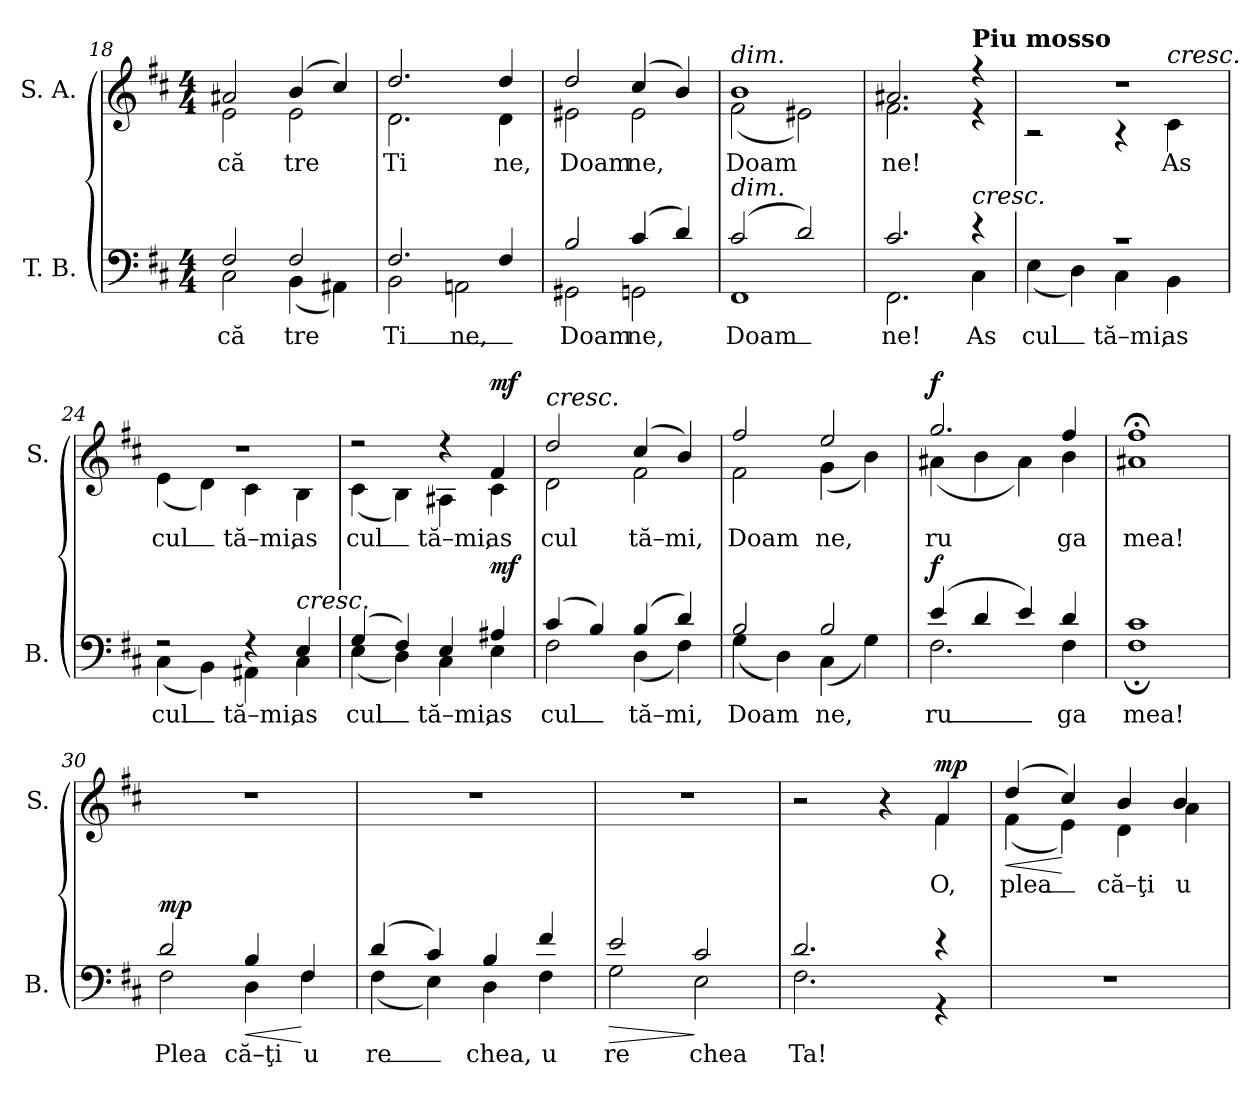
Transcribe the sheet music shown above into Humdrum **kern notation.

**kern	**text	**dynam	**kern	**text	**dynam
*part2	*part2	*part2	*part1	*part1	*part1
*staff2	*staff2	*staff2	*staff1	*staff1	*staff1
*I"T. B.	*	*	*I"S. A.	*	*
*I'B.	*	*	*I'S.	*	*
*clefF4	*	*	*clefG2	*	*
*k[f#c#]	*	*	*k[f#c#]	*	*
*b:	*	*	*b:	*	*
*M4/4	*	*	*M4/4	*	*
=18	=18	=18	=18	=18	=18
*^	*	*	*	*	*
!	!	!LO:LY:b:color=#000000	!	!	!	!
!	!	!	!	!	!LO:LY:b:color=#000000	!
*	*	*	*	*^	*	*
2F#i/	2C#i\	că_	.	2a#Xi/	2ei\	că_	.
!	!	!LO:LY:b:color=#000000	!	!	!	!	!
!	!	!	!	!	!	!LO:LY:b:color=#000000	!
2F#i/	(4BBi\	tre	.	(4bi/	2ei\	tre	.
.	4AA#Xi\)	.	.	4cc#i/)	.	.	.
=19	=19	=19	=19	=19	=19	=19	=19
!	!	!LO:LY:b:color=#000000	!	!	!	!	!
!	!	!	!	!	!	!LO:LY:b:color=#000000	!
2.F#i/	2BBi\	Ti_	.	2.ddi/	2.di\	Ti_	.
!	!	!LO:LY:b:color=#000000	!	!	!	!	!
.	2AAni\	ne,	.	.	.	.	.
!	!	!	!	!	!	!LO:LY:b:color=#000000	!
4F#i/	.	.	.	4ddi/	4di\	ne,	.
=20	=20	=20	=20	=20	=20	=20	=20
!	!	!LO:LY:b:color=#000000	!	!	!	!	!
!	!	!	!	!	!	!LO:LY:b:color=#000000	!
2Bi/	2GG#Xi\	Doam_	.	2ddi/	2e#Xi\	Doam_	.
!	!	!LO:LY:b:color=#000000	!	!	!	!	!
!	!	!	!	!	!	!LO:LY:b:color=#000000	!
(4c#i/	2GGni\	ne,	.	(4cc#i/	2e#i\	ne,	.
4di/)	.	.	.	4bi/)	.	.	.
=21	=21	=21	=21	=21	=21	=21	=21
!	!	!LO:LY:b:color=#000000	!	!	!	!	!
!	!	!	!	!LO:TX:a:i:t=dim.	!	!	!
!LO:TX:a:i:t=dim.	!	!	!	!	!	!	!
!	!	!	!	!	!	!LO:LY:b:color=#000000	!
(2c#i/	1FF#i	Doam_	.	1bi	(2f#i\	Doam_	.
2di/)	.	.	.	.	2e#Xi\)	.	.
=22	=22	=22	=22	=22	=22	=22	=22
!	!	!LO:LY:b:color=#000000	!	!	!	!	!
!	!	!	!	!	!	!LO:LY:b:color=#000000	!
2.c#i/	2.FF#i\	ne!	.	2.a#Xi/	2.f#i\	ne!	.
!	!	!	!	!LO:TX:a:B:t=Piu mosso	!	!	!
!LO:TX:a:i:t=cresc.	!	!	!	!	!	!	!
!	!	!LO:LY:b:color=#000000	!	!	!	!	!
4r	4C#i\	As_	.	4r	4r	.	.
!!LO:PB:g=z	!!
=23	=23	=23	=23	=23	=23	=23	=23
!	!	!LO:LY:b:color=#000000	!	!	!	!	!
1r	(4Ei\	cul_	.	1r	2r	.	.
.	4Di\)	.	.	.	.	.	.
!	!	!LO:LY:b:color=#000000	!	!	!	!	!
.	4C#i\	tă–mi,	.	.	4r	.	.
!	!	!LO:LY:b:color=#000000	!	!	!	!	!
!	!	!	!	!	!LO:TX:a:i:t=cresc.	!	!
!	!	!	!	!	!	!LO:LY:b:color=#000000	!
.	4BBi\	as_	.	.	4c#i\	As_	.
=24	=24	=24	=24	=24	=24	=24	=24
!	!	!LO:LY:b:color=#000000	!	!	!	!	!
!	!	!	!	!	!	!LO:LY:b:color=#000000	!
2r	(4C#i\	cul_	.	1r	(4ei\	cul_	.
.	4BBi\)	.	.	.	4di\)	.	.
!	!	!LO:LY:b:color=#000000	!	!	!	!	!
!	!	!	!	!	!	!LO:LY:b:color=#000000	!
4r	4AA#Xi\	tă–mi,	.	.	4c#i\	tă–mi,	.
!	!	!LO:LY:b:color=#000000	!	!	!	!	!
!LO:TX:a:i:t=cresc.	!	!	!	!	!	!	!
!	!	!	!	!	!	!LO:LY:b:color=#000000	!
4Ei/	4C#i\	as_	.	.	4Bi\	as_	.
=25	=25	=25	=25	=25	=25	=25	=25
!	!	!LO:LY:b:color=#000000	!	!	!	!	!
!	!	!	!	!	!	!LO:LY:b:color=#000000	!
(4Gi/	(4Ei\	cul_	.	2r	(4c#i\	cul_	.
4F#i/)	4Di\)	.	.	.	4Bi\)	.	.
!	!	!LO:LY:b:color=#000000	!	!	!	!	!
!	!	!	!	!	!	!LO:LY:b:color=#000000	!
4Ei/	4C#i\	tă–mi,	.	4r	4A#Xi\	tă–mi,	.
!	!	!LO:LY:b:color=#000000	!	!	!	!	!
!	!	!	!	!	!	!LO:LY:a:color=#000000	!
!	!	!	!	!	!	!LO:LY:b:color=#000000	!
4A#Xi/	4Ei\	as_	mf	4f#i/	4c#i\	as_	mf
=26	=26	=26	=26	=26	=26	=26	=26
!	!	!LO:LY:b:color=#000000	!	!	!	!	!
!	!	!	!	!	!	!LO:LY:a:color=#000000	!
!	!	!	!	!LO:TX:a:i:t=cresc.	!	!	!
!	!	!	!	!	!	!LO:LY:b:color=#000000	!
(4c#i/	2F#i\	cul_	.	2ddi/	2di\	cul_	.
4Bi/)	.	.	.	.	.	.	.
!	!	!LO:LY:b:color=#000000	!	!	!	!	!
!	!	!	!	!	!	!LO:LY:a:color=#000000	!
!	!	!	!	!	!	!LO:LY:b:color=#000000	!
(4Bi/	(4Di\	tă–mi,	.	(4cc#i/	2f#i\	tă–mi,	.
4di/)	4F#i\)	.	.	4bi/)	.	.	.
=27	=27	=27	=27	=27	=27	=27	=27
!	!	!LO:LY:b:color=#000000	!	!	!	!	!
!	!	!	!	!	!	!LO:LY:a:color=#000000	!
!	!	!	!	!	!	!LO:LY:b:color=#000000	!
2Bi/	(4Gi\	Doam_	.	2ff#i/	2f#i\	Doam_	.
.	4Di\)	.	.	.	.	.	.
!	!	!LO:LY:b:color=#000000	!	!	!	!	!
!	!	!	!	!	!	!LO:LY:a:color=#000000	!
!	!	!	!	!	!	!LO:LY:b:color=#000000	!
2Bi/	(4C#i\	ne,	.	2eei/	(4gi\	ne,	.
.	4Gi\)	.	.	.	4bi\)	.	.
=28	=28	=28	=28	=28	=28	=28	=28
!	!	!LO:LY:b:color=#000000	!	!	!	!	!
!	!	!	!	!	!	!LO:LY:a:color=#000000	!
!	!	!	!	!	!	!LO:LY:b:color=#000000	!
(4ei/	2.F#i\	ru_	f	2.ggi/	(4a#Xi\	ru_	f
4di/	.	.	.	.	4bi\	.	.
4ei/)	.	.	.	.	4a#i\)	.	.
!	!	!LO:LY:b:color=#000000	!	!	!	!	!
!	!	!	!	!	!	!LO:LY:a:color=#000000	!
!	!	!	!	!	!	!LO:LY:b:color=#000000	!
4di/	4F#i\	ga	.	4ff#i/	4bi\	ga	.
!!LO:LB:g=z	!!
=29	=29	=29	=29	=29	=29	=29	=29
!	!	!LO:LY:a:color=#000000	!	!	!	!	!
!	!	!LO:LY:b:color=#000000	!	!	!	!	!
!	!	!	!	!	!	!LO:LY:a:color=#000000	!
!	!	!	!	!	!	!LO:LY:b:color=#000000	!
1c#i	1F#;i	mea!	.	1ff#;i	1a#Xi	mea!	.
*	*	*	*	*v	*v	*	*
=30	=30	=30	=30	=30	=30	=30
*	*	*	*	*^	*	*
!	!	!LO:LY:b:color=#000000	!	!	!	!	!
*	*	*	*	*v	*v	*	*
2di/	2F#i\	Plea_	mp	1r	.	.
!	!	!	!LO:HP:b	!	!	!
!	!	!LO:LY:b:color=#000000	!	!	!	!
4Bi/	4Di\	că–ţi	<	.	.	.
!	!	!LO:LY:b:color=#000000	!	!	!	!
4F#i/	4F#i\	u_	[	.	.	.
=31	=31	=31	=31	=31	=31	=31
!	!	!LO:LY:b:color=#000000	!	!	!	!
(4di/	(4F#i\	re_	.	1r	.	.
4c#i/)	4Ei\)	.	.	.	.	.
!	!	!LO:LY:b:color=#000000	!	!	!	!
4Bi/	4Di\	chea,	.	.	.	.
!	!	!LO:LY:b:color=#000000	!	!	!	!
4f#i/	4F#i\	u_	.	.	.	.
=32	=32	=32	=32	=32	=32	=32
!	!	!	!LO:HP:b	!	!	!
!	!	!LO:LY:b:color=#000000	!	!	!	!
2ei/	2Gi\	re_	>	1r	.	.
!	!	!LO:LY:b:color=#000000	!	!	!	!
2c#i/	2Ei\	chea	]	.	.	.
=33	=33	=33	=33	=33	=33	=33
!	!	!LO:LY:b:color=#000000	!	!	!	!
*	*	*	*	*^	*	*
2.di/	2.F#i\	Ta!	.	2r	2.ryy	.	.
.	.	.	.	4r	.	.	.
!	!	!	!	!	!	!LO:LY:b:color=#000000	!
4r	4r	.	.	4f#i/	4f#i\	O,	mp
=34	=34	=34	=34	=34	=34	=34	=34
!	!	!	!	!	!	!	!LO:HP:b
*v	*v	*	*	*	*	*	*
*^	*	*	*	*	*	*
!	!	!	!	!	!	!LO:LY:b:color=#000000	!
*v	*v	*	*	*	*	*	*
1r	.	.	(4ddi/	(4f#i\	plea_	<
.	.	.	4cc#i/)	4ei\)	.	[
!	!	!	!	!	!LO:LY:b:color=#000000	!
.	.	.	4bi/	4di\	că–ţi	.
!	!	!	!	!	!LO:LY:b:color=#000000	!
.	.	.	4bi/	4ai\	u_	.
*	*	*	*v	*v	*	*
=	=	=	=	=	=
*-	*-	*-	*-	*-	*-
